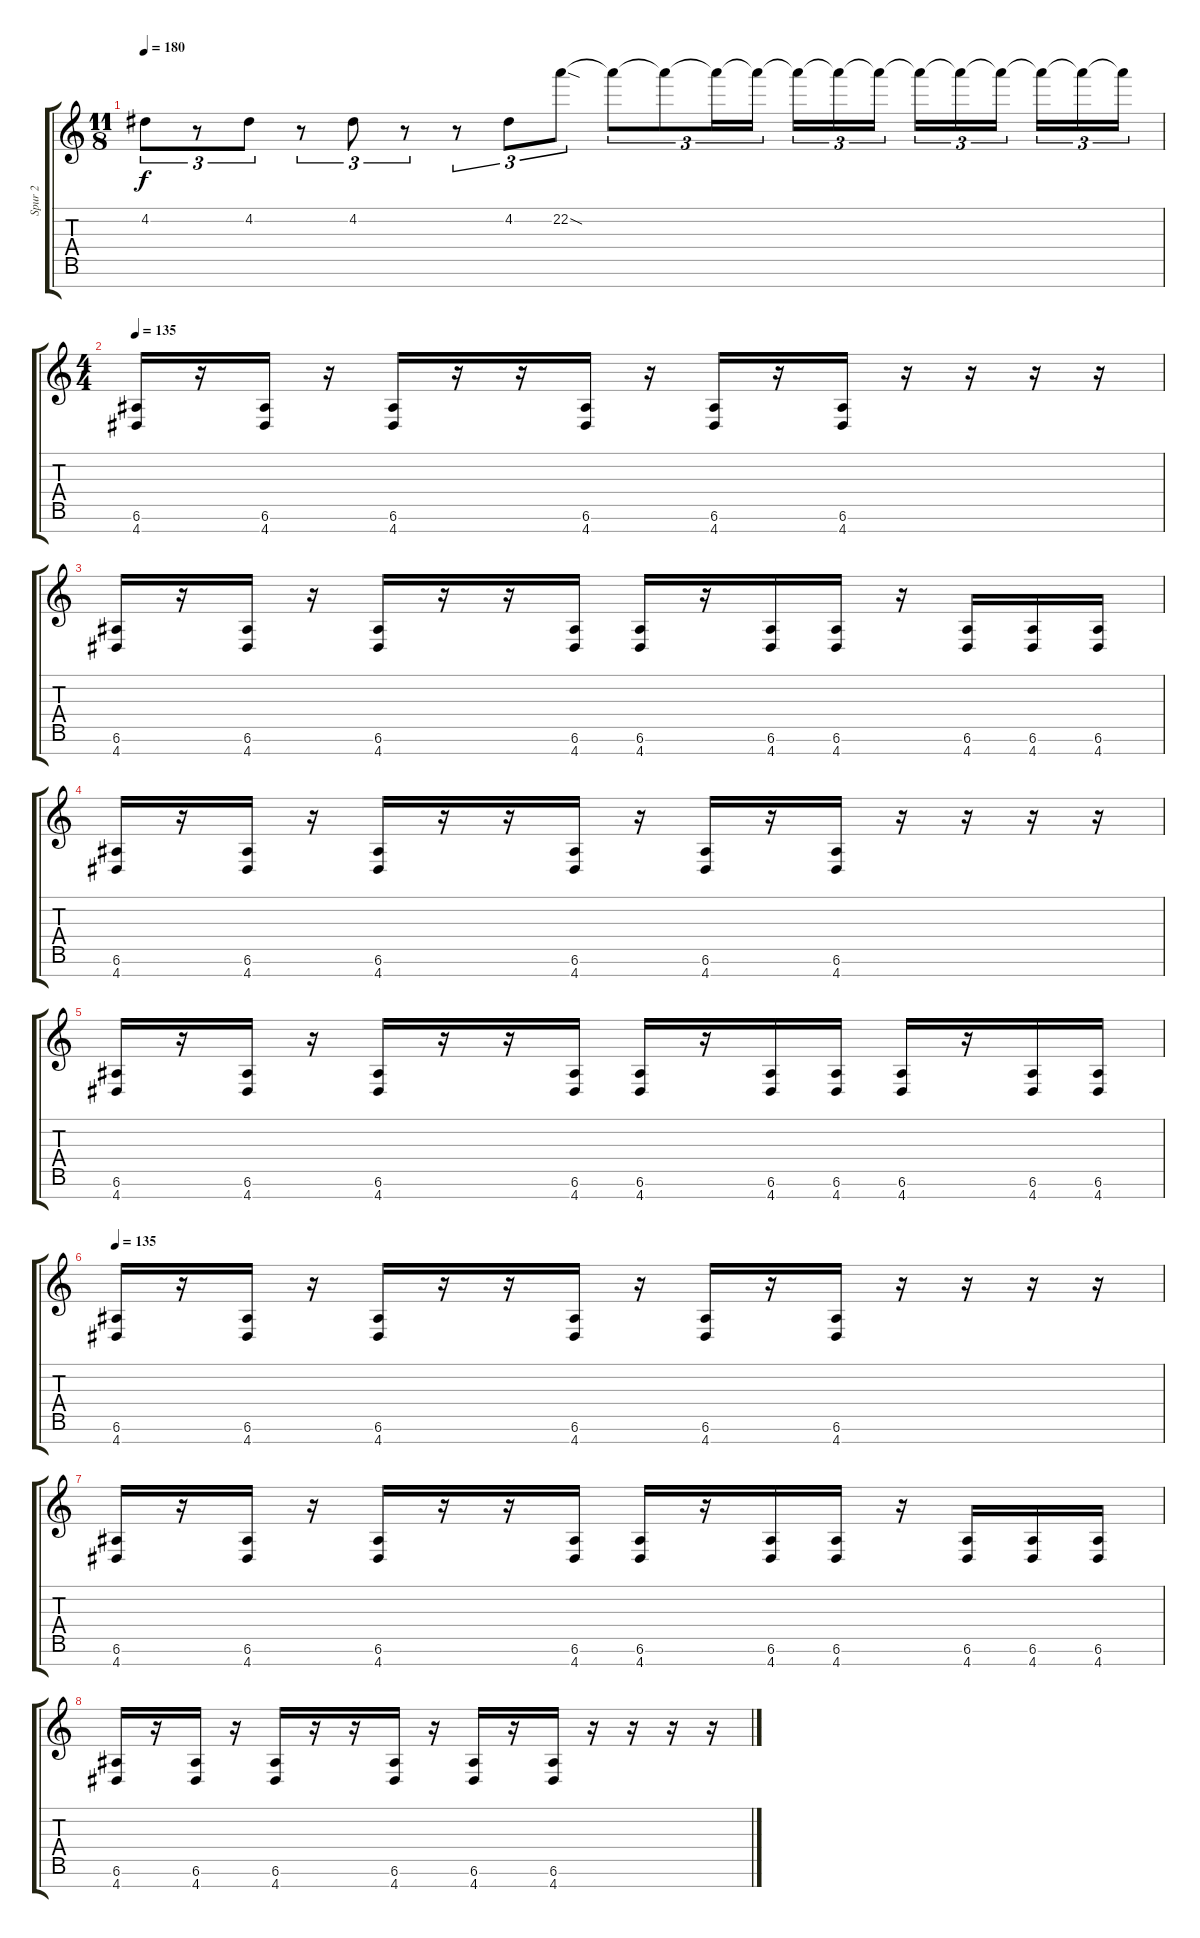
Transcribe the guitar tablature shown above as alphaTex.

\track ("Spur 2" "Spur 2") {instrument distortionguitar}
\staff {score tabs}
\tuning (E4 B3 G3 D3 A2 E2 B1) {hide}
\ts (11 8)
\tempo 180
\clef g2
\ks c
4.2.8{tu (3 2) dy f} r.8{tu (3 2)} 4.2.8{tu (3 2)} r.8{tu (3 2)} 4.2.8{tu (3 2)} r.8{tu (3 2)} r.8{tu (3 2)} 4.2.8{tu (3 2)} 22.2{sod}.8{tu (3 2)} 22.2{t}.8{tu (3 2)} 22.2{t}.8{tu (3 2)} 22.2{t}.16{tu (3 2)} 22.2{t}.16{tu (3 2)} 22.2{t}.16{tu (3 2)} 22.2{t}.16{tu (3 2)} 22.2{t}.16{tu (3 2)} 22.2{t}.16{tu (3 2)} 22.2{t}.16{tu (3 2)} 22.2{t}.16{tu (3 2)} 22.2{t}.16{tu (3 2)} 22.2{t}.16{tu (3 2)} 22.2{t}.16{tu (3 2)} |
\ts (4 4)
\tempo 135
(6.6 4.7).16 r.16 (6.6 4.7).16 r.16 (6.6 4.7).16 r.16 r.16 (6.6 4.7).16 r.16 (6.6 4.7).16 r.16 (6.6 4.7).16 r.16 r.16 r.16 r.16 |
(6.6 4.7).16 r.16 (6.6 4.7).16 r.16 (6.6 4.7).16 r.16 r.16 (6.6 4.7).16 (6.6 4.7).16 r.16 (6.6 4.7).16 (6.6 4.7).16 r.16 (6.6 4.7).16 (6.6 4.7).16 (6.6 4.7).16 |
(6.6 4.7).16 r.16 (6.6 4.7).16 r.16 (6.6 4.7).16 r.16 r.16 (6.6 4.7).16 r.16 (6.6 4.7).16 r.16 (6.6 4.7).16 r.16 r.16 r.16 r.16 |
(6.6 4.7).16 r.16 (6.6 4.7).16 r.16 (6.6 4.7).16 r.16 r.16 (6.6 4.7).16 (6.6 4.7).16 r.16 (6.6 4.7).16 (6.6 4.7).16 (6.6 4.7).16 r.16 (6.6 4.7).16 (6.6 4.7).16 |
\tempo 135
(6.6 4.7).16 r.16 (6.6 4.7).16 r.16 (6.6 4.7).16 r.16 r.16 (6.6 4.7).16 r.16 (6.6 4.7).16 r.16 (6.6 4.7).16 r.16 r.16 r.16 r.16 |
(6.6 4.7).16 r.16 (6.6 4.7).16 r.16 (6.6 4.7).16 r.16 r.16 (6.6 4.7).16 (6.6 4.7).16 r.16 (6.6 4.7).16 (6.6 4.7).16 r.16 (6.6 4.7).16 (6.6 4.7).16 (6.6 4.7).16 |
(6.6 4.7).16 r.16 (6.6 4.7).16 r.16 (6.6 4.7).16 r.16 r.16 (6.6 4.7).16 r.16 (6.6 4.7).16 r.16 (6.6 4.7).16 r.16 r.16 r.16 r.16
